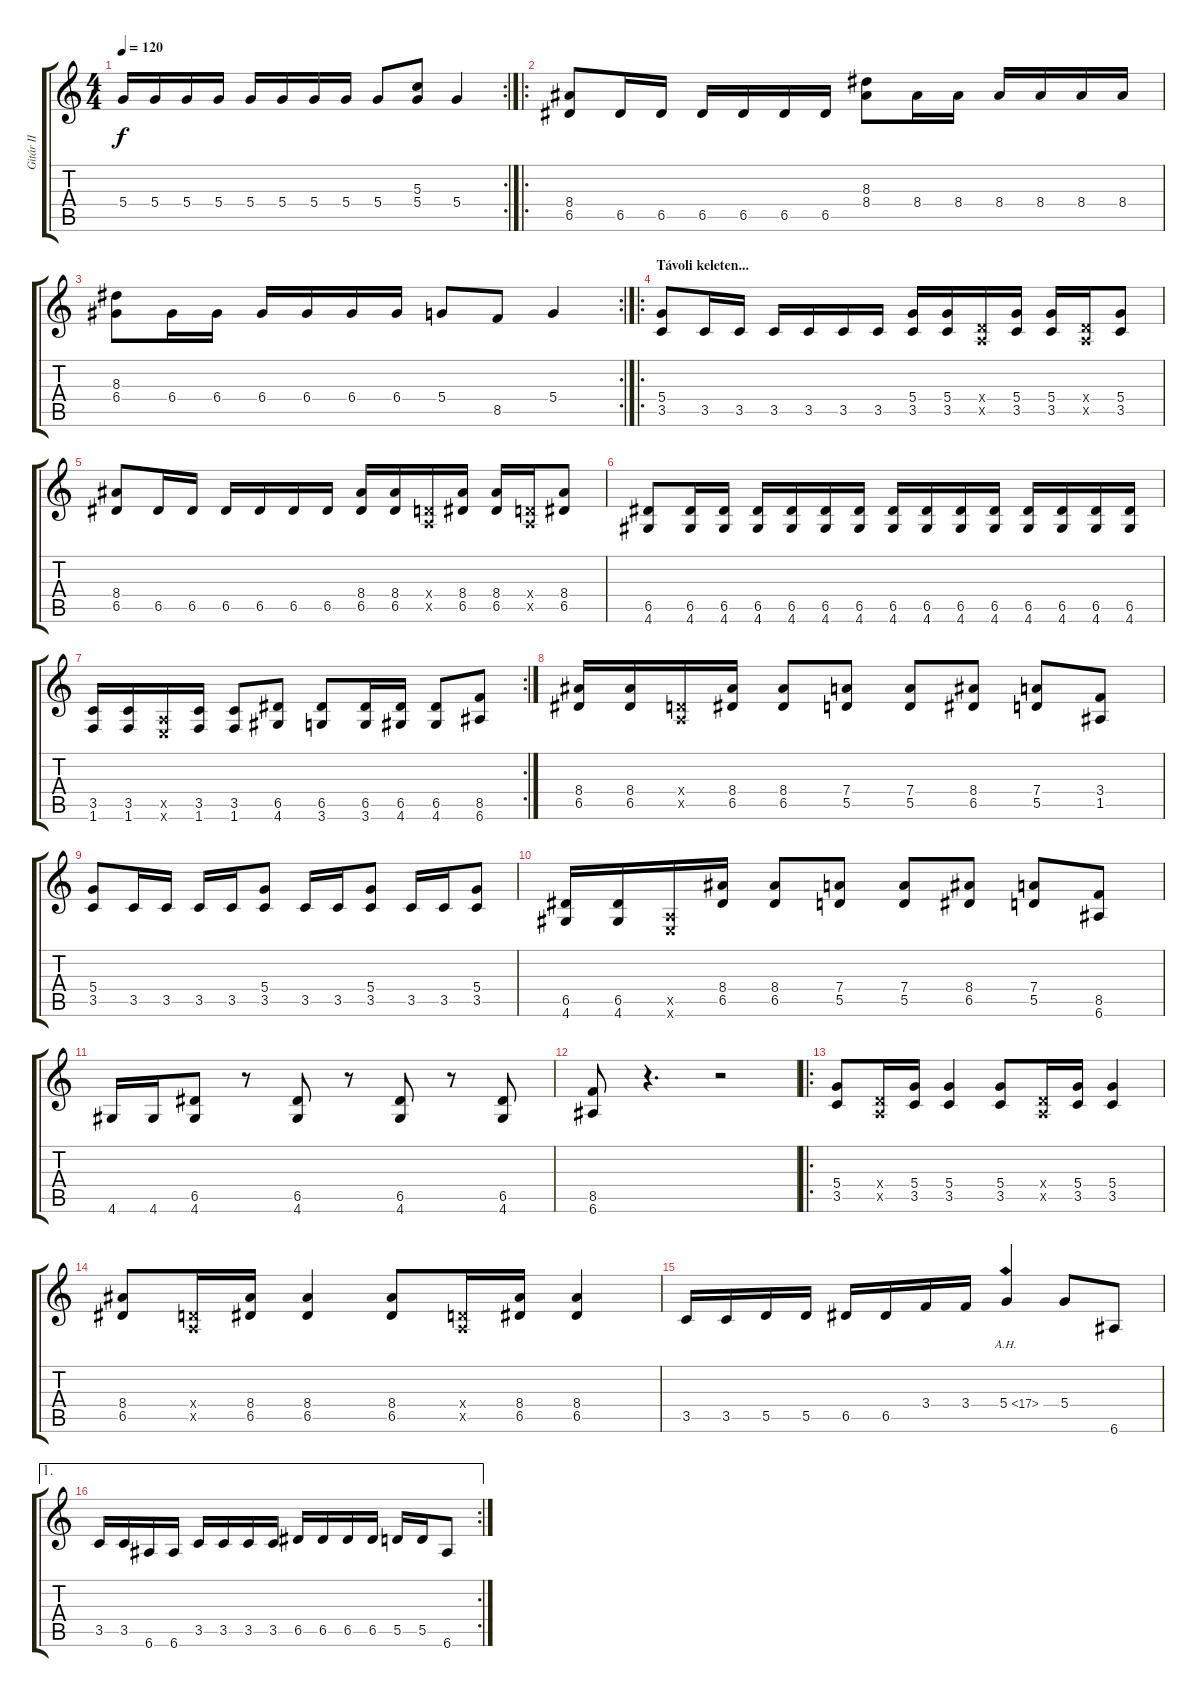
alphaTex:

\track ("Gitár II" "Gitár II") {instrument distortionguitar}
\staff {score tabs}
\tuning (E4 B3 G3 D3 A2 E2) {hide}
\rc 2
\ts (4 4)
\tempo 120
\clef g2
\ks c
5.4.16{dy f} 5.4.16 5.4.16 5.4.16 5.4.16 5.4.16 5.4.16 5.4.16 5.4.8 (5.3 5.4).8 5.4.4 |
\ro
(8.4 6.5).8 6.5.16 6.5.16 6.5.16 6.5.16 6.5.16 6.5.16 (8.3 8.4).8 8.4.16 8.4.16 8.4.16 8.4.16 8.4.16 8.4.16 |
\rc 2
(8.3 6.4).8 6.4.16 6.4.16 6.4.16 6.4.16 6.4.16 6.4.16 5.4.8 8.5.8 5.4.4 |
\ro
\section ("" "Távoli keleten...")
(5.4 3.5).8 3.5.16 3.5.16 3.5.16 3.5.16 3.5.16 3.5.16 (5.4 3.5).16 (5.4 3.5).16 (0.4{x} 0.5{x}).16 (5.4 3.5).16 (5.4 3.5).16 (0.4{x} 0.5{x}).16 (5.4 3.5).8 |
(8.4 6.5).8 6.5.16 6.5.16 6.5.16 6.5.16 6.5.16 6.5.16 (8.4 6.5).16 (8.4 6.5).16 (0.4{x} 0.5{x}).16 (8.4 6.5).16 (8.4 6.5).16 (0.4{x} 0.5{x}).16 (8.4 6.5).8 |
(6.5 4.6).8 (6.5 4.6).16 (6.5 4.6).16 (6.5 4.6).16 (6.5 4.6).16 (6.5 4.6).16 (6.5 4.6).16 (6.5 4.6).16 (6.5 4.6).16 (6.5 4.6).16 (6.5 4.6).16 (6.5 4.6).16 (6.5 4.6).16 (6.5 4.6).16 (6.5 4.6).16 |
\rc 2
(3.5 1.6).16 (3.5 1.6).16 (0.5{x} 0.6{x}).16 (3.5 1.6).16 (3.5 1.6).8 (6.5 4.6).8 (6.5 3.6).8 (6.5 3.6).16 (6.5 4.6).16 (6.5 4.6).8 (8.5 6.6).8 |
(8.4 6.5).16 (8.4 6.5).16 (0.4{x} 0.5{x}).16 (8.4 6.5).16 (8.4 6.5).8 (7.4 5.5).8 (7.4 5.5).8 (8.4 6.5).8 (7.4 5.5).8 (3.4 1.5).8 |
(5.4 3.5).8 3.5.16 3.5.16 3.5.16 3.5.16 (5.4 3.5).8 3.5.16 3.5.16 (5.4 3.5).8 3.5.16 3.5.16 (5.4 3.5).8 |
(6.5 4.6).16 (6.5 4.6).16 (0.5{x} 0.6{x}).16 (8.4 6.5).16 (8.4 6.5).8 (7.4 5.5).8 (7.4 5.5).8 (8.4 6.5).8 (7.4 5.5).8 (8.5 6.6).8 |
4.6.16 4.6.16 (6.5 4.6).8 r.8 (6.5 4.6).8 r.8 (6.5 4.6).8 r.8 (6.5 4.6).8 |
(8.5 6.6).8 r.4{d} r.2 |
\ro
(5.4 3.5).8 (0.4{x} 0.5{x}).16 (5.4 3.5).16 (5.4 3.5).4 (5.4 3.5).8 (0.4{x} 0.5{x}).16 (5.4 3.5).16 (5.4 3.5).4 |
(8.4 6.5).8 (0.4{x} 0.5{x}).16 (8.4 6.5).16 (8.4 6.5).4 (8.4 6.5).8 (0.4{x} 0.5{x}).16 (8.4 6.5).16 (8.4 6.5).4 |
3.5.16 3.5.16 5.5.16 5.5.16 6.5.16 6.5.16 3.4.16 3.4.16 5.4{ah 12}.4 5.4.8 6.6.8 |
\ae 1
\rc 2
3.5.16 3.5.16 6.6.16 6.6.16 3.5.16 3.5.16 3.5.16 3.5.16 6.5.16 6.5.16 6.5.16 6.5.16 5.5.16 5.5.16 6.6.8
